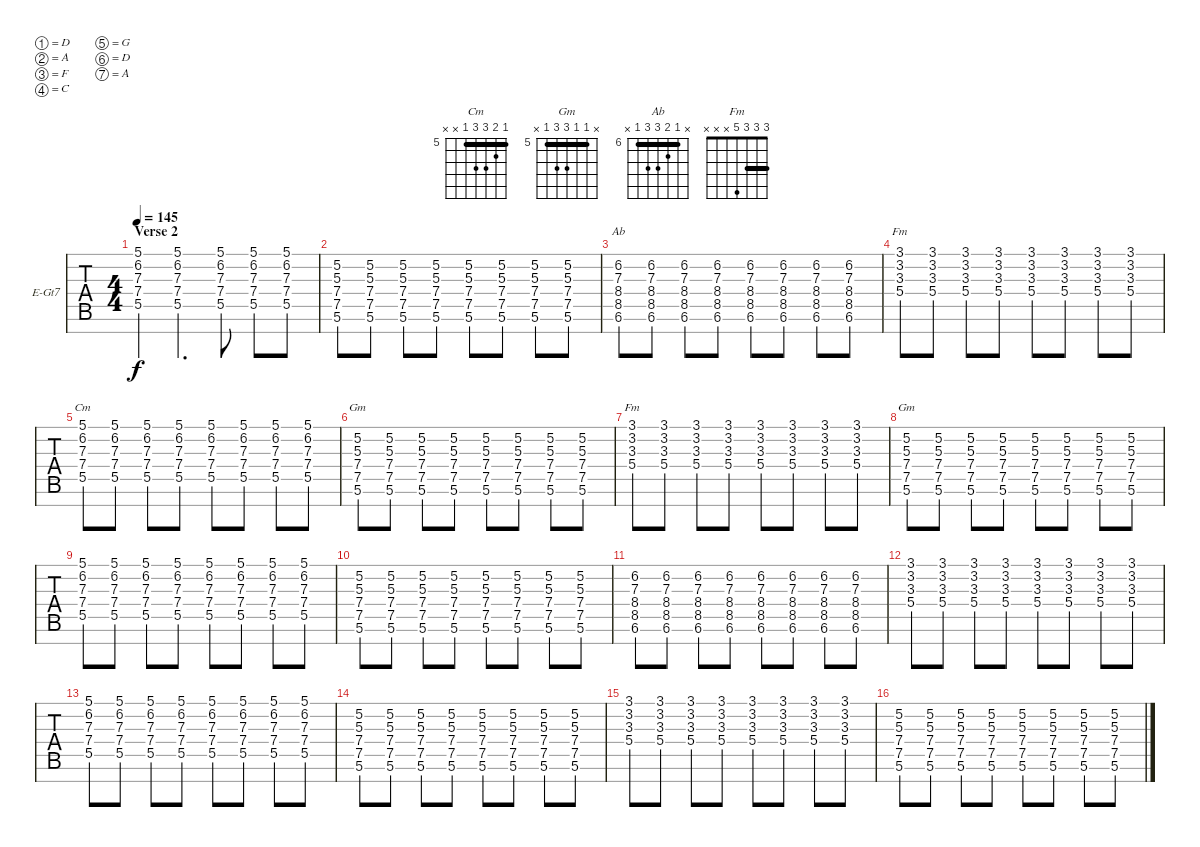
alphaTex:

\bracketExtendMode groupsimilarinstruments
\firstSystemTrackNameOrientation horizontal
\otherSystemsTrackNameOrientation horizontal
\track ("7str-clean" "E-Gt7") {solo instrument electricguitarclean}
\staff {tabs}
\tuning (D4 A3 F3 C3 G2 D2 A1)
\chord ("Cm" 5 6 7 7 5 x x) {firstfret 5 showfingering false barre 5}
\chord ("Gm" x 5 5 7 7 5 x) {firstfret 5 showfingering false barre (5 5)}
\chord ("Ab" x 6 7 8 8 6 x) {firstfret 6 showfingering false barre 6}
\chord ("Fm" 3 3 3 5 x x x) {showfingering false barre (3 3)}
\ts (4 4)
\section ("" "Verse 2")
\tempo 145
\clef g2
\scale
1.27364
\ks c
(5.5 7.4 7.3 6.2 5.1).4{dy f} (5.5 7.4 7.3 6.2 5.1).4{d} (5.5 7.4 7.3 6.2 5.1).8 (5.5 7.4 7.3 6.2 5.1).8 (5.5 7.4 7.3 6.2 5.1).8 |
\scale
0.960908 (5.6 7.5 7.4 5.3 5.2).8 (5.6 7.5 7.4 5.3 5.2).8 (5.6 7.5 7.4 5.3 5.2).8 (5.6 7.5 7.4 5.3 5.2).8 (5.6 7.5 7.4 5.3 5.2).8 (5.6 7.5 7.4 5.3 5.2).8 (5.6 7.5 7.4 5.3 5.2).8 (5.6 7.5 7.4 5.3 5.2).8 |
\scale
0.960908 (6.6 8.5 8.4 7.3 6.2).8{ch "Ab"} (6.6 8.5 8.4 7.3 6.2).8 (6.6 8.5 8.4 7.3 6.2).8 (6.6 8.5 8.4 7.3 6.2).8 (6.6 8.5 8.4 7.3 6.2).8 (6.6 8.5 8.4 7.3 6.2).8 (6.6 8.5 8.4 7.3 6.2).8 (6.6 8.5 8.4 7.3 6.2).8 |
\scale
0.960908 (5.4 3.3 3.2 3.1).8{ch "Fm"} (5.4 3.3 3.2 3.1).8 (5.4 3.3 3.2 3.1).8 (5.4 3.3 3.2 3.1).8 (5.4 3.3 3.2 3.1).8 (5.4 3.3 3.2 3.1).8 (5.4 3.3 3.2 3.1).8 (5.4 3.3 3.2 3.1).8 |
\scale
0.960908 (5.5 7.4 7.3 6.2 5.1).8{ch "Cm"} (5.5 7.4 7.3 6.2 5.1).8 (5.5 7.4 7.3 6.2 5.1).8 (5.5 7.4 7.3 6.2 5.1).8 (5.5 7.4 7.3 6.2 5.1).8 (5.5 7.4 7.3 6.2 5.1).8 (5.5 7.4 7.3 6.2 5.1).8 (5.5 7.4 7.3 6.2 5.1).8 |
\scale
0.960908 (5.6 7.5 7.4 5.3 5.2).8{ch "Gm"} (5.6 7.5 7.4 5.3 5.2).8 (5.6 7.5 7.4 5.3 5.2).8 (5.6 7.5 7.4 5.3 5.2).8 (5.6 7.5 7.4 5.3 5.2).8 (5.6 7.5 7.4 5.3 5.2).8 (5.6 7.5 7.4 5.3 5.2).8 (5.6 7.5 7.4 5.3 5.2).8 |
\scale
0.960908 (5.4 3.3 3.2 3.1).8{ch "Fm"} (5.4 3.3 3.2 3.1).8 (5.4 3.3 3.2 3.1).8 (5.4 3.3 3.2 3.1).8 (5.4 3.3 3.2 3.1).8 (5.4 3.3 3.2 3.1).8 (5.4 3.3 3.2 3.1).8 (5.4 3.3 3.2 3.1).8 |
\scale
0.960908 (5.6 7.5 7.4 5.3 5.2).8{ch "Gm"} (5.6 7.5 7.4 5.3 5.2).8 (5.6 7.5 7.4 5.3 5.2).8 (5.6 7.5 7.4 5.3 5.2).8 (5.6 7.5 7.4 5.3 5.2).8 (5.6 7.5 7.4 5.3 5.2).8 (5.6 7.5 7.4 5.3 5.2).8 (5.6 7.5 7.4 5.3 5.2).8 |
\scale
1.27364 (5.5 7.4 7.3 6.2 5.1).8 (5.5 7.4 7.3 6.2 5.1).8 (5.5 7.4 7.3 6.2 5.1).8 (5.5 7.4 7.3 6.2 5.1).8 (5.5 7.4 7.3 6.2 5.1).8 (5.5 7.4 7.3 6.2 5.1).8 (5.5 7.4 7.3 6.2 5.1).8 (5.5 7.4 7.3 6.2 5.1).8 |
\scale
0.960908 (5.6 7.5 7.4 5.3 5.2).8 (5.6 7.5 7.4 5.3 5.2).8 (5.6 7.5 7.4 5.3 5.2).8 (5.6 7.5 7.4 5.3 5.2).8 (5.6 7.5 7.4 5.3 5.2).8 (5.6 7.5 7.4 5.3 5.2).8 (5.6 7.5 7.4 5.3 5.2).8 (5.6 7.5 7.4 5.3 5.2).8 |
\scale
0.960908 (6.6 8.5 8.4 7.3 6.2).8 (6.6 8.5 8.4 7.3 6.2).8 (6.6 8.5 8.4 7.3 6.2).8 (6.6 8.5 8.4 7.3 6.2).8 (6.6 8.5 8.4 7.3 6.2).8 (6.6 8.5 8.4 7.3 6.2).8 (6.6 8.5 8.4 7.3 6.2).8 (6.6 8.5 8.4 7.3 6.2).8 |
\scale
0.960908 (5.4 3.3 3.2 3.1).8 (5.4 3.3 3.2 3.1).8 (5.4 3.3 3.2 3.1).8 (5.4 3.3 3.2 3.1).8 (5.4 3.3 3.2 3.1).8 (5.4 3.3 3.2 3.1).8 (5.4 3.3 3.2 3.1).8 (5.4 3.3 3.2 3.1).8 |
\scale
0.960908 (5.5 7.4 7.3 6.2 5.1).8 (5.5 7.4 7.3 6.2 5.1).8 (5.5 7.4 7.3 6.2 5.1).8 (5.5 7.4 7.3 6.2 5.1).8 (5.5 7.4 7.3 6.2 5.1).8 (5.5 7.4 7.3 6.2 5.1).8 (5.5 7.4 7.3 6.2 5.1).8 (5.5 7.4 7.3 6.2 5.1).8 |
\scale
0.960908 (5.6 7.5 7.4 5.3 5.2).8 (5.6 7.5 7.4 5.3 5.2).8 (5.6 7.5 7.4 5.3 5.2).8 (5.6 7.5 7.4 5.3 5.2).8 (5.6 7.5 7.4 5.3 5.2).8 (5.6 7.5 7.4 5.3 5.2).8 (5.6 7.5 7.4 5.3 5.2).8 (5.6 7.5 7.4 5.3 5.2).8 |
\scale
0.960908 (5.4 3.3 3.2 3.1).8 (5.4 3.3 3.2 3.1).8 (5.4 3.3 3.2 3.1).8 (5.4 3.3 3.2 3.1).8 (5.4 3.3 3.2 3.1).8 (5.4 3.3 3.2 3.1).8 (5.4 3.3 3.2 3.1).8 (5.4 3.3 3.2 3.1).8 |
\scale
0.960908 (5.6 7.5 7.4 5.3 5.2).8 (5.6 7.5 7.4 5.3 5.2).8 (5.6 7.5 7.4 5.3 5.2).8 (5.6 7.5 7.4 5.3 5.2).8 (5.6 7.5 7.4 5.3 5.2).8 (5.6 7.5 7.4 5.3 5.2).8 (5.6 7.5 7.4 5.3 5.2).8 (5.6 7.5 7.4 5.3 5.2).8
